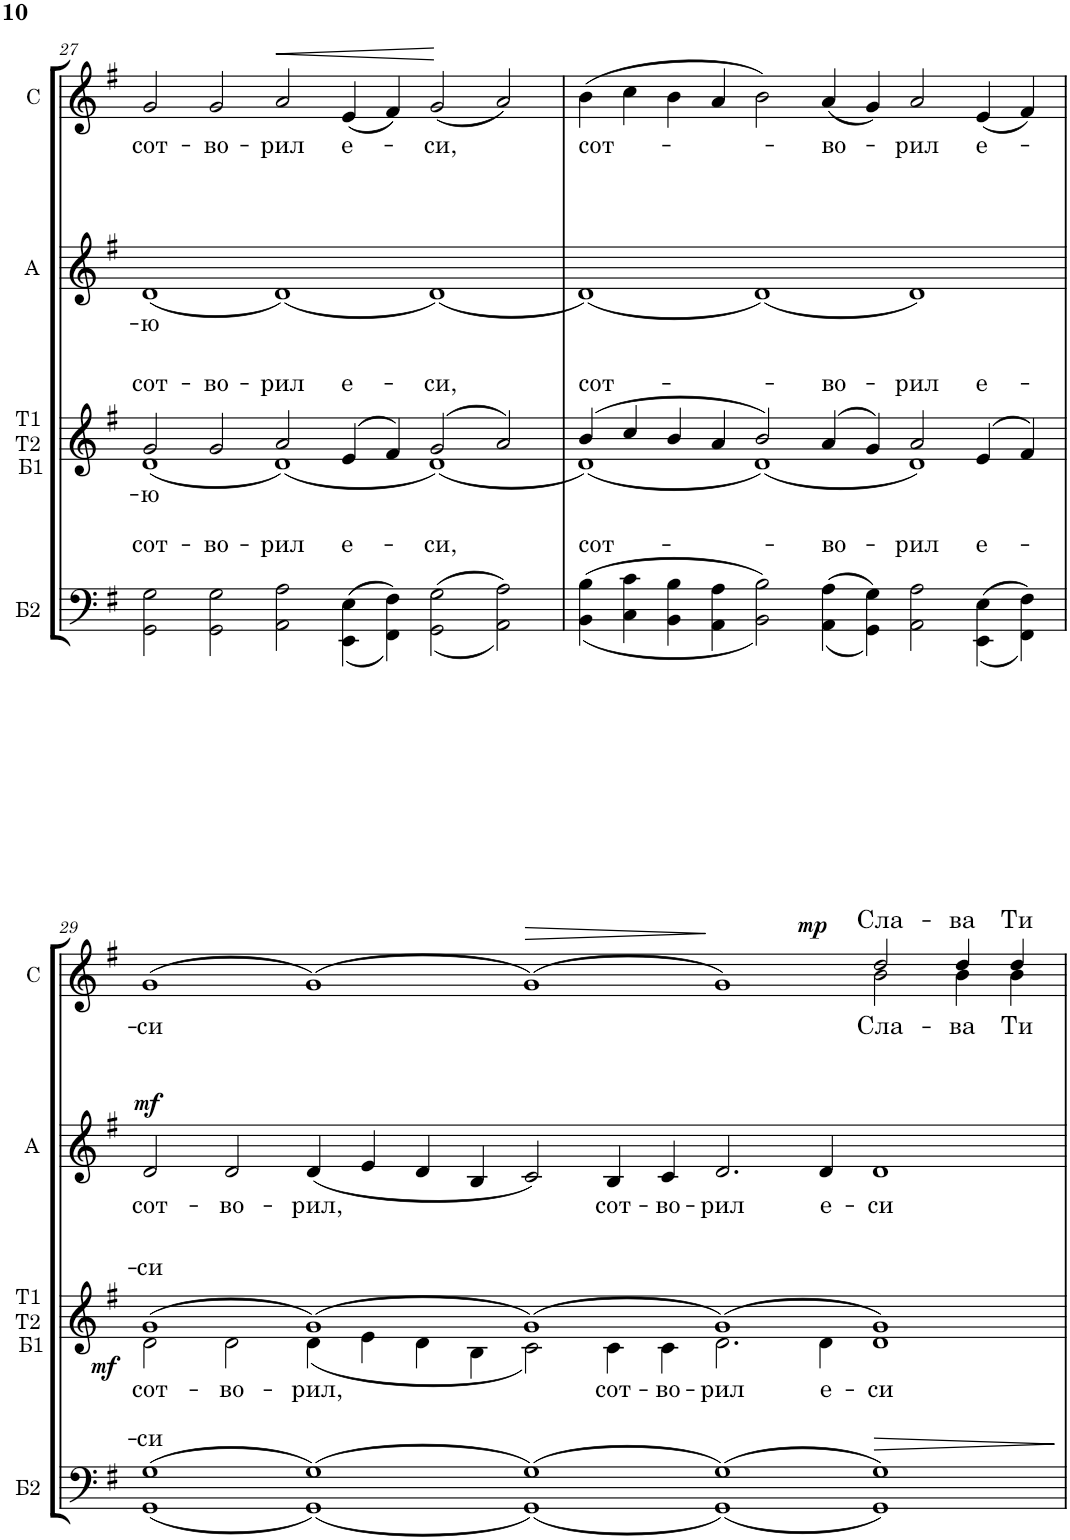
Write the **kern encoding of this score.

**kern	**text	**dynam	**kern	**text	**dynam	**kern	**text	**dynam	**kern	**text	**dynam
*part4	*part4	*part4	*part3	*part3	*part3	*part2	*part2	*part2	*part1	*part1	*part1
*staff4	*staff4	*staff4	*staff3	*staff3	*staff3	*staff2	*staff2	*staff2	*staff1	*staff1	*staff1
*I"Б2	*	*	*I"T1   T2	*	*	*I"A	*	*	*I"C	*	*
*	*	*	*I'T1   T2	*	*	*I'A	*	*	*I'C	*	*
!!LO:PB:g=z
*clefF4	*	*	*clefG2	*	*	*clefG2	*	*	*clefG2	*	*
*k[f#]	*	*	*k[f#]	*	*	*k[f#]	*	*	*k[f#]	*	*
*M12/4	*	*	*M12/4	*	*	*M12/4	*	*	*M12/4	*	*
=27	=27	=27	=27	=27	=27	=27	=27	=27	=27	=27	=27
!	!	!	!LO:TX:a:t=Б1	!	!	!	!	!	!	!	!
!	!LO:LY:a	!	!	!LO:LY:a	!	!	!	!	!	!	!
*	*	*	*^	*	*	*	*	*	*	*	*
!	!	!	!	!	!LO:LY:b	!	!	!LO:LY:b	!	!	!LO:LY:b	!
2GG\ 2G\	сот-	.	2g/	(1d	-ю	.	(1d	-ю	.	2g/	сот-	.
!	!LO:LY:a	!	!	!	!LO:LY:a	!	!	!	!	!	!LO:LY:b	!
2GG\ 2G\	-во-	.	2g/	.	-во-	.	.	.	.	2g/	-во-	.
!	!LO:LY:a	!	!	!	!LO:LY:a	!	!	!	!	!	!LO:LY:b	!LO:HP:b
2AA\ 2A\	-рил	.	2a/	(1d)	-рил	.	(1d)	.	.	2a/	-рил	<
!	!LO:LY:a	!	!	!	!LO:LY:a	!	!	!	!	!	!LO:LY:b	!
((<4EE\ 4E\	е-	.	(4e/	.	е-	.	.	.	.	(4e/	е-	.
4FF#\ 4F#\))	.	.	4f#/)	.	.	.	.	.	.	4f#/)	.	.
!	!LO:LY:a	!	!	!	!LO:LY:a	!	!	!	!	!	!LO:LY:b	!
((<2GG\ 2G\	си,	.	(2g/	(1d)	си,	.	(1d)	.	.	(2g/	си,	.
2AA\ 2A\))	.	.	2a/)	.	.	.	.	.	.	2a/)	.	[
=28	=28	=28	=28	=28	=28	=28	=28	=28	=28	=28	=28	=28
!	!LO:LY:a	!	!	!	!LO:LY:a	!	!	!	!	!	!LO:LY:b	!
((<4BB\ 4B\	сот-	.	(4b/	(1d)	сот-	.	(1d)	.	.	(4b\	сот-	.
4C\ 4c\	.	.	4cc/	.	.	.	.	.	.	4cc\	.	.
4BB\ 4B\	.	.	4b/	.	.	.	.	.	.	4b\	.	.
4AA\ 4A\	.	.	4a/	.	.	.	.	.	.	4a/	.	.
2BB\ 2B\))	.	.	2b/)	(1d)	.	.	(1d)	.	.	2b\)	.	.
!	!LO:LY:a	!	!	!	!LO:LY:a	!	!	!	!	!	!LO:LY:b	!
((<4AA\ 4A\	во-	.	(4a/	.	во-	.	.	.	.	(4a/	во-	.
4GG\ 4G\))	.	.	4g/)	.	.	.	.	.	.	4g/)	.	.
!	!LO:LY:a	!	!	!	!LO:LY:a	!	!	!	!	!	!LO:LY:b	!
2AA\ 2A\	рил	.	2a/	1d)	рил	.	1d)	.	.	2a/	рил	.
!	!LO:LY:a	!	!	!	!LO:LY:a	!	!	!	!	!	!LO:LY:b	!
((<4EE\ 4E\	е-	.	(4e/	.	е-	.	.	.	.	(4e/	е-	.
4FF#\ 4F#\))	.	.	4f#/)	.	.	.	.	.	.	4f#/)	.	.
!!LO:LB:g=z
=29	=29	=29	=29	=29	=29	=29	=29	=29	=29	=29	=29	=29
*M20/4	*	*	*M20/4	*	*	*	*M20/4	*	*	*M20/4	*	*
!	!	!	!LO:TX:a:t=Б1	!	!	!	!	!	!	!	!	!
!	!LO:LY:a	!	!	!	!LO:LY:a	!	!	!	!	!	!	!
*^	*	*	*	*	*	*	*	*	*	*	*	*
!	!	!	!	!	!	!LO:LY:b	!LO:DY:b	!	!LO:LY:b	!LO:DY:a	!	!LO:LY:b	!
*	*	*	*	*	*	*	*	*	*	*	*^	*	*
(1G	(1GG	си	.	(1g	2d\	сот-	mf	2d/	сот-	mf	(>1g	00ryy	си	.
!	!	!	!	!	!	!LO:LY:b	!	!	!LO:LY:b	!	!	!	!	!
.	.	.	.	.	2d\	-во-	.	2d/	-во-	.	.	.	.	.
!	!	!	!	!	!	!LO:LY:b	!	!	!LO:LY:b	!	!	!	!	!
(1G)	(1GG)	.	.	(1g)	(4d\	-рил,	.	(4d/	-рил,	.	(>1g)	.	.	.
.	.	.	.	.	4e\	.	.	4e/	.	.	.	.	.	.
.	.	.	.	.	4d\	.	.	4d/	.	.	.	.	.	.
.	.	.	.	.	4B\	.	.	4B/	.	.	.	.	.	.
!	!	!	!	!	!	!	!	!	!	!	!	!	!	!LO:HP:b
(1G)	(1GG)	.	.	(1g)	2c\)	.	.	2c/)	.	.	(>1g)	.	.	>
!	!	!	!	!	!	!LO:LY:b	!	!	!LO:LY:b	!	!	!	!	!
.	.	.	.	.	4c\	сот-	.	4B/	сот-	.	.	.	.	.
!	!	!	!	!	!	!LO:LY:b	!	!	!LO:LY:b	!	!	!	!	!
.	.	.	.	.	4c\	-во-	.	4c/	-во-	.	.	.	.	.
!	!	!	!	!	!	!LO:LY:b	!	!	!LO:LY:b	!	!	!	!	!
(1G)	(1GG)	.	.	(1g)	2.d\	-рил	.	2.d/	-рил	.	1g)	.	.	]
!	!	!	!	!	!	!LO:LY:b	!	!	!LO:LY:b	!	!	!	!	!
.	.	.	.	.	4d\	е-	.	4d/	е-	.	.	.	.	.
!	!	!	!LO:HP:b	!	!	!LO:LY:b	!	!	!LO:LY:b	!	!	!	!LO:LY:a	!
!	!	!	!	!	!	!	!	!	!	!	!	!	!LO:LY:b	!LO:DY:a
1G)	1GG)	.	>	1g)	1d	-си	.	1d	-си	.	2dd/	2b\	Сла-	mp
!	!	!	!	!	!	!	!	!	!	!	!	!	!LO:LY:a	!
!	!	!	!	!	!	!	!	!	!	!	!	!	!LO:LY:b	!
.	.	.	.	.	.	.	.	.	.	.	4dd/	4b\	-ва	.
!	!	!	!	!	!	!	!	!	!	!	!	!	!LO:LY:a	!
!	!	!	!	!	!	!	!	!	!	!	!	!	!LO:LY:b	!
.	.	.	.	.	.	.	.	.	.	.	4dd/	4b\	Ти	.
*v	*v	*	*	*	*	*	*	*	*	*	*v	*v	*	*
*	*	*	*v	*v	*	*	*	*	*	*	*	*
.	.	]	.	.	.	.	.	.	.	.	.
=	=	=	=	=	=	=	=	=	=	=	=
*-	*-	*-	*-	*-	*-	*-	*-	*-	*-	*-	*-
